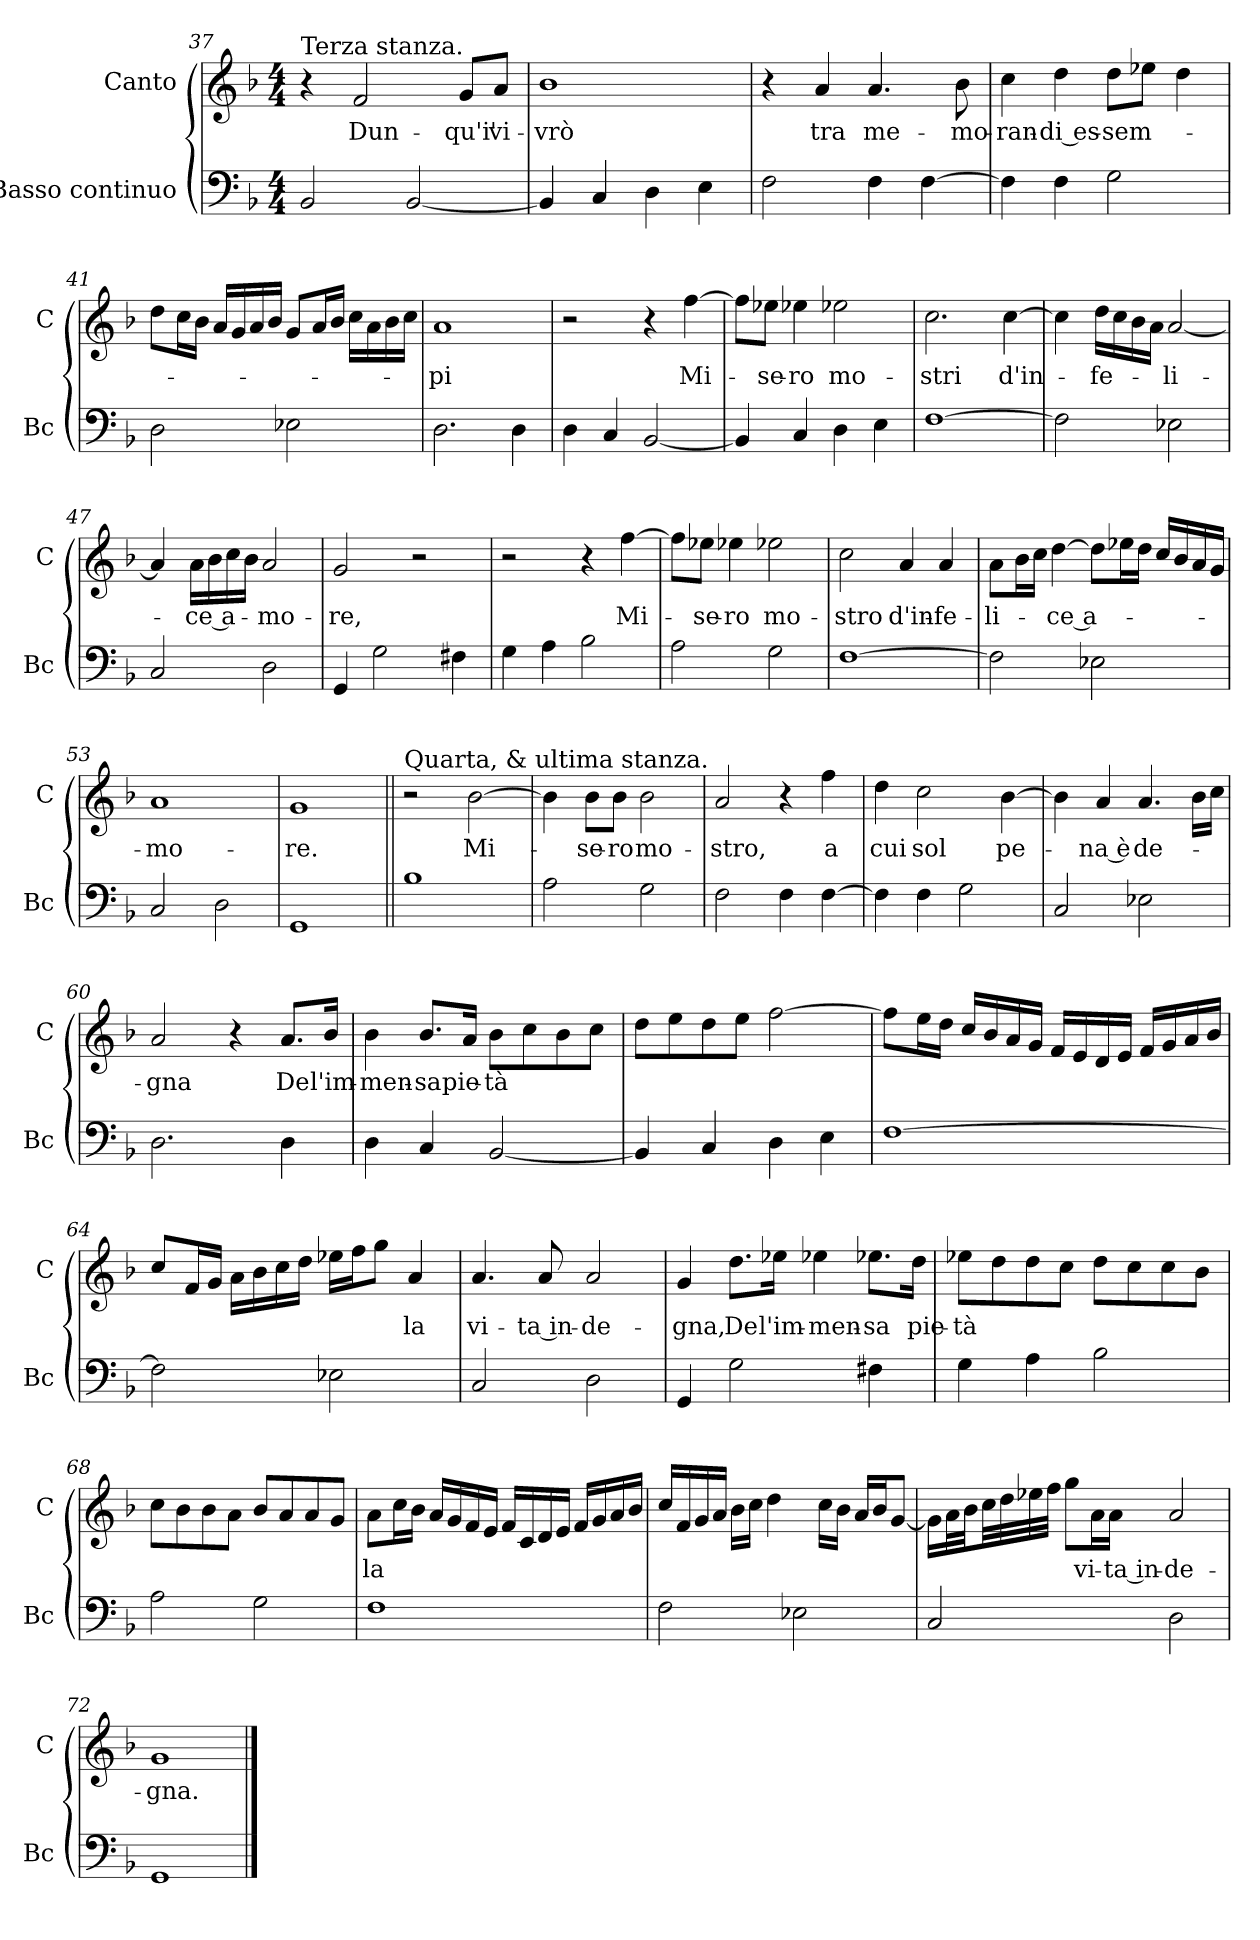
**kern	**kern	**text
*part2	*part1	*part1
*staff2	*staff1	*staff1
*I"Basso continuo	*I"Canto	*
*I'Bc	*I'C	*
*clefF4	*clefG2	*
*k[b-]	*k[b-]	*
*F:	*F:	*
*M4/4	*M4/4	*
=37	=37	=37
!	!LO:TX:a:t=Terza stanza.	!
2BB-	4r	.
.	2f	Dun-
[2BB-	.	.
.	8gL	-qu'i'
.	8aJ	vi-
=38	=38	=38
4BB-]	1b-	-vrò
4C	.	.
4D	.	.
4E	.	.
=39	=39	=39
2F	4r	.
.	4a	tra
4F	4.a	me-
[4F	.	.
.	8b-	-mo-
=40	=40	=40
4F]	4cc	-ran-
4F	4dd	-di es-
2G	8ddL	-sem-
.	8ee-XJ	.
.	4dd	.
=41	=41	=41
2D	8ddL	.
.	16ccL	.
.	16b-JJ	.
.	16aLL	.
.	16g	.
.	16a	.
.	16b-JJ	.
2E-X	8gL	.
.	16aL	.
.	16b-JJ	.
.	16ccLL	.
.	16a	.
.	16b-	.
.	16ccJJ	.
=42	=42	=42
2.D	1a	-pi
4D	.	.
=43	=43	=43
4D	2r	.
4C	.	.
[2BB-	4r	.
.	[4ff	Mi-
=44	=44	=44
4BB-]	8ffL]	.
.	8ee-XJ	-se-
4C	4ee-X	-ro
4D	2ee-X	mo-
4E	.	.
=45	=45	=45
[1F	2.cc	-stri
.	[4cc	d'in-
=46	=46	=46
2F]	4cc]	.
.	16ddLL	-fe-
.	16cc	.
.	16b-	.
.	16aJJ	.
2E-X	[2a	-li-
=47	=47	=47
2C	4a]	.
.	16aLL	-ce a-
.	16b-	.
.	16cc	.
.	16b-JJ	.
2D	2a	-mo-
=48	=48	=48
4GG	2g	-re,
2G	.	.
.	2r	.
4F#X	.	.
=49	=49	=49
4G	2r	.
4A	.	.
2B-	4r	.
.	[4ff	Mi-
=50	=50	=50
2A	8ffL]	.
.	8ee-XJ	-se-
.	4ee-X	-ro
2G	2ee-X	mo-
=51	=51	=51
[1F	2cc	-stro
.	4a	d'in-
.	4a	-fe-
=52	=52	=52
2F]	8aL	-li-
.	16b-L	.
.	16ccJJ	.
.	[4dd	-ce a-
2E-X	8ddL]	.
.	16ee-XL	.
.	16ddJJ	.
.	16ccLL	.
.	16b-	.
.	16a	.
.	16gJJ	.
=53	=53	=53
2C	1a	-mo-
2D	.	.
=54	=54	=54
1GG	1g	-re.
=55||	=55||	=55||
!	!LO:TX:a:t=Quarta, & ultima stanza.	!
1B-	2r	.
.	[2b-	Mi-
=56	=56	=56
2A	4b-]	.
.	8b-L	-se-
.	8b-J	-ro
2G	2b-	mo-
=57	=57	=57
2F	2a	-stro,
4F	4r	.
[4F	4ff	a
=58	=58	=58
4F]	4dd	cui
4F	2cc	sol
2G	.	.
.	[4b-	pe-
=59	=59	=59
2C	4b-]	.
.	4a	-na è
2E-X	4.a	de-
.	16b-LL	.
.	16ccJJ	.
=60	=60	=60
2.D	2a	-gna
.	4r	.
4D	8.aL	De
.	16b-Jk	l'im-
=61	=61	=61
4D	4b-	-men-
4C	8.b-L	-sa
.	16aJk	pie-
[2BB-	8b-L	-tà
.	8cc	.
.	8b-	.
.	8ccJ	.
=62	=62	=62
4BB-]	8ddL	.
.	8ee	.
4C	8dd	.
.	8eeJ	.
4D	[2ff	.
4E	.	.
=63	=63	=63
[1F	8ffL]	.
.	16eeL	.
.	16ddJJ	.
.	16ccLL	.
.	16b-	.
.	16a	.
.	16gJJ	.
.	16fLL	.
.	16e	.
.	16d	.
.	16eJJ	.
.	16fLL	.
.	16g	.
.	16a	.
.	16b-JJ	.
=64	=64	=64
2F]	8ccL	.
.	16fL	.
.	16gJJ	.
.	16aLL	.
.	16b-	.
.	16cc	.
.	16ddJJ	.
2E-X	16ee-XLL	.
.	16ffJ	.
.	8ggJ	.
.	4a	la
=65	=65	=65
2C	4.a	vi-
.	8a	-ta in-
2D	2a	-de-
=66	=66	=66
4GG	4g	-gna,
2G	8.ddL	De
.	16ee-XJk	l'im-
.	4ee-X	-men-
4F#X	8.ee-XL	-sa
.	16ddJk	pie-
=67	=67	=67
4G	8ee-XL	-tà
.	8dd	.
4A	8dd	.
.	8ccJ	.
2B-	8ddL	.
.	8cc	.
.	8cc	.
.	8b-J	.
=68	=68	=68
2A	8ccL	.
.	8b-	.
.	8b-	.
.	8aJ	.
2G	8b-L	.
.	8a	.
.	8a	.
.	8gJ	.
=69	=69	=69
1F	8aL	la
.	16ccL	.
.	16b-JJ	.
.	16aLL	.
.	16g	.
.	16f	.
.	16eJJ	.
.	16fLL	.
.	16c	.
.	16d	.
.	16eJJ	.
.	16fLL	.
.	16g	.
.	16a	.
.	16b-JJ	.
=70	=70	=70
2F	16ccLL	.
.	16f	.
.	16g	.
.	16aJJ	.
.	16b-LL	.
.	16ccJJ	.
.	4dd	.
2E-X	.	.
.	16ccLL	.
.	16b-JJ	.
.	16aLL	.
.	16b-J	.
.	[8gJ	.
=71	=71	=71
2C	16gLL]	.
.	32aL	.
.	32b-JJ	.
.	32ccLL	.
.	32dd	.
.	32ee-X	.
.	32ffJJJ	.
.	8ggL	.
.	16aL	vi-
.	16aJJ	-ta in-
2D	2a	-de-
=72	=72	=72
1GG	1g	-gna.
==	==	==
*-	*-	*-
